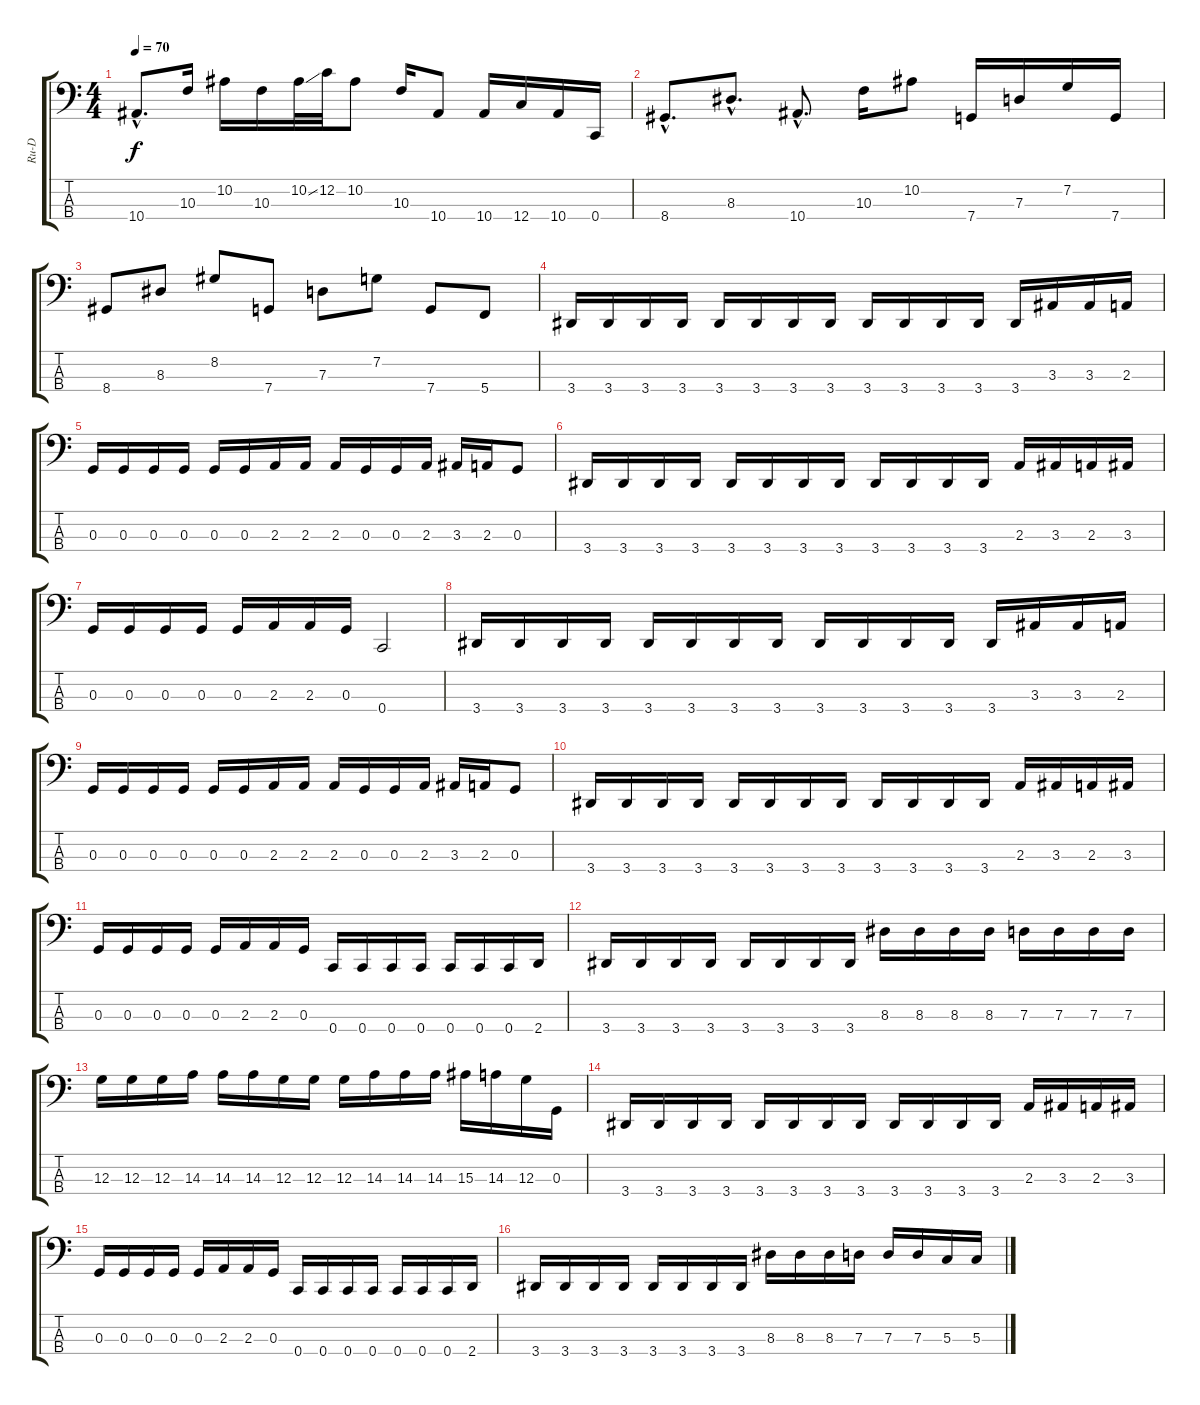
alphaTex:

\track ("Ru-D" "Ru-D") {instrument electricbassfinger}
\staff {score tabs}
\tuning (F2 C2 G1 C1) {hide}
\ts (4 4)
\tempo 70
\clef f4
\ks c
10.4{hac}.8{d dy f} 10.3.16 10.2.16 10.3.16 10.2{ss}.32 12.2.32 10.2.8 10.3.16 10.4.8 10.4.16 12.4.16 10.4.16 0.4.16 |
8.4{hac}.8{d} 8.3{hac}.8{d} 10.4{hac}.8{d} 10.3.16 10.2.8 7.4.16 7.3.16 7.2.16 7.4.16 |
8.4.8 8.3.8 8.2.8 7.4.8 7.3.8 7.2.8 7.4.8 5.4.8 |
3.4.16 3.4.16 3.4.16 3.4.16 3.4.16 3.4.16 3.4.16 3.4.16 3.4.16 3.4.16 3.4.16 3.4.16 3.4.16 3.3.16 3.3.16 2.3.16 |
0.3.16 0.3.16 0.3.16 0.3.16 0.3.16 0.3.16 2.3.16 2.3.16 2.3.16 0.3.16 0.3.16 2.3.16 3.3.16 2.3.16 0.3.8 |
3.4.16 3.4.16 3.4.16 3.4.16 3.4.16 3.4.16 3.4.16 3.4.16 3.4.16 3.4.16 3.4.16 3.4.16 2.3.16 3.3.16 2.3.16 3.3.16 |
0.3.16 0.3.16 0.3.16 0.3.16 0.3.16 2.3.16 2.3.16 0.3.16 0.4.2 |
3.4.16 3.4.16 3.4.16 3.4.16 3.4.16 3.4.16 3.4.16 3.4.16 3.4.16 3.4.16 3.4.16 3.4.16 3.4.16 3.3.16 3.3.16 2.3.16 |
0.3.16 0.3.16 0.3.16 0.3.16 0.3.16 0.3.16 2.3.16 2.3.16 2.3.16 0.3.16 0.3.16 2.3.16 3.3.16 2.3.16 0.3.8 |
3.4.16 3.4.16 3.4.16 3.4.16 3.4.16 3.4.16 3.4.16 3.4.16 3.4.16 3.4.16 3.4.16 3.4.16 2.3.16 3.3.16 2.3.16 3.3.16 |
0.3.16 0.3.16 0.3.16 0.3.16 0.3.16 2.3.16 2.3.16 0.3.16 0.4.16 0.4.16 0.4.16 0.4.16 0.4.16 0.4.16 0.4.16 2.4.16 |
3.4.16 3.4.16 3.4.16 3.4.16 3.4.16 3.4.16 3.4.16 3.4.16 8.3.16 8.3.16 8.3.16 8.3.16 7.3.16 7.3.16 7.3.16 7.3.16 |
12.3.16 12.3.16 12.3.16 14.3.16 14.3.16 14.3.16 12.3.16 12.3.16 12.3.16 14.3.16 14.3.16 14.3.16 15.3.16 14.3.16 12.3.16 0.3.16 |
3.4.16 3.4.16 3.4.16 3.4.16 3.4.16 3.4.16 3.4.16 3.4.16 3.4.16 3.4.16 3.4.16 3.4.16 2.3.16 3.3.16 2.3.16 3.3.16 |
0.3.16 0.3.16 0.3.16 0.3.16 0.3.16 2.3.16 2.3.16 0.3.16 0.4.16 0.4.16 0.4.16 0.4.16 0.4.16 0.4.16 0.4.16 2.4.16 |
3.4.16 3.4.16 3.4.16 3.4.16 3.4.16 3.4.16 3.4.16 3.4.16 8.3.16 8.3.16 8.3.16 7.3.16 7.3.16 7.3.16 5.3.16 5.3.16
